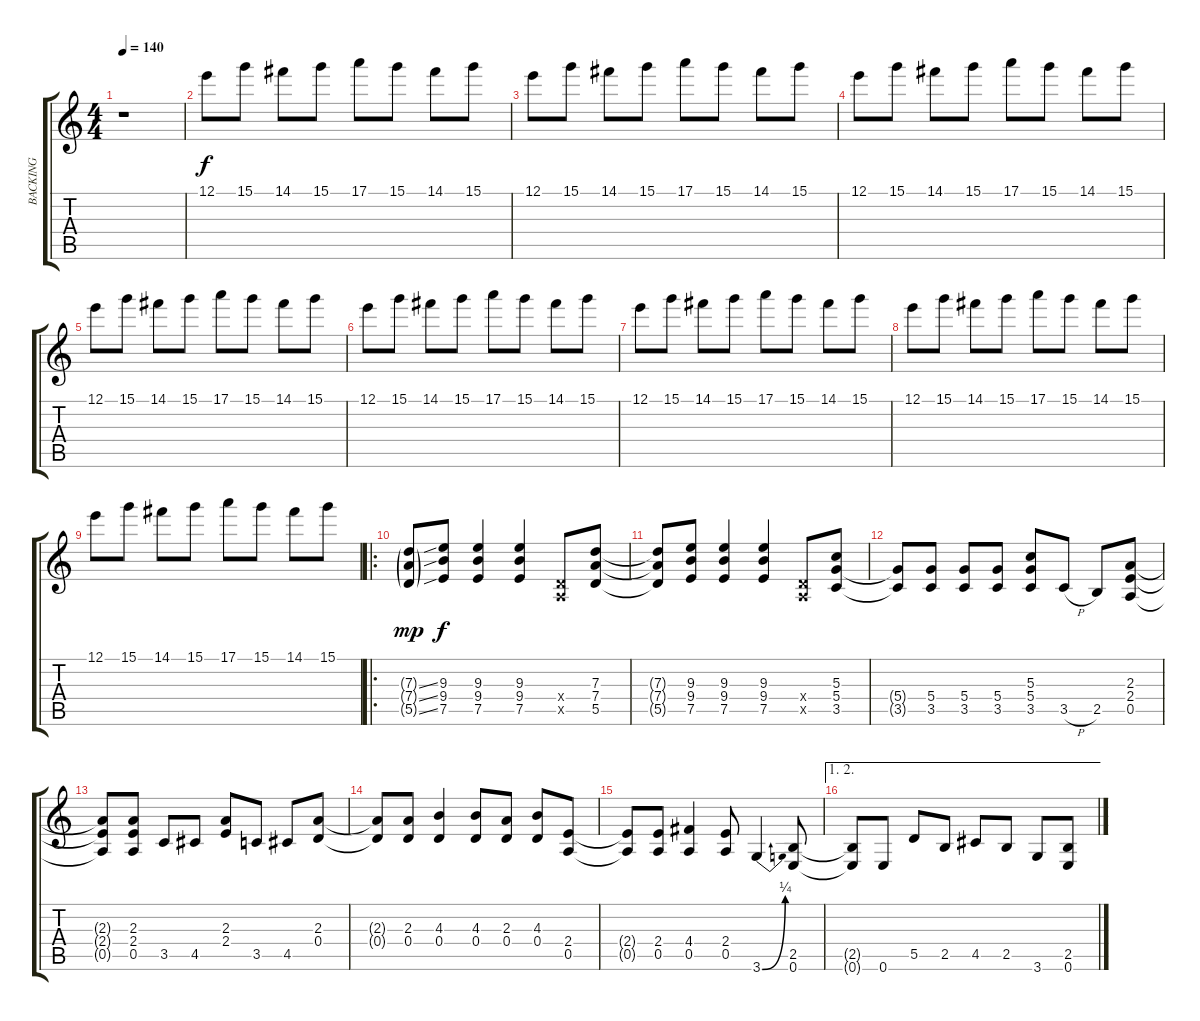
\track ("BACKING" "BACKING") {instrument overdrivenguitar}
\staff {score tabs}
\tuning (E4 B3 G3 D3 A2 E2) {hide}
\ts (4 4)
\tempo 140
\clef g2
\ks c
r.1{dy f} |
12.1.8 15.1.8 14.1.8 15.1.8 17.1.8 15.1.8 14.1.8 15.1.8 |
12.1.8 15.1.8 14.1.8 15.1.8 17.1.8 15.1.8 14.1.8 15.1.8 |
12.1.8 15.1.8 14.1.8 15.1.8 17.1.8 15.1.8 14.1.8 15.1.8 |
12.1.8 15.1.8 14.1.8 15.1.8 17.1.8 15.1.8 14.1.8 15.1.8 |
12.1.8 15.1.8 14.1.8 15.1.8 17.1.8 15.1.8 14.1.8 15.1.8 |
12.1.8 15.1.8 14.1.8 15.1.8 17.1.8 15.1.8 14.1.8 15.1.8 |
12.1.8 15.1.8 14.1.8 15.1.8 17.1.8 15.1.8 14.1.8 15.1.8 |
12.1.8 15.1.8 14.1.8 15.1.8 17.1.8 15.1.8 14.1.8 15.1.8 |
\ro
(7.3{ss g} 7.4{ss g} 5.5{ss g}).8{dy mp} (9.3 9.4 7.5).8{dy f} (9.3 9.4 7.5).4 (9.3 9.4 7.5).4 (0.4{x} 0.5{x}).8 (7.3 7.4 5.5).8 |
(7.3{t} 7.4{t} 5.5{t}).8 (9.3 9.4 7.5).8 (9.3 9.4 7.5).4 (9.3 9.4 7.5).4 (0.4{x} 0.5{x}).8 (5.3 5.4 3.5).8 |
(5.4{t} 3.5{t}).8 (5.4 3.5).8 (5.4 3.5).8 (5.4 3.5).8 (5.3 5.4 3.5).8 3.5{h}.8 2.5.8 (2.3 2.4 0.5).8 |
(2.3{t} 2.4{t} 0.5{t}).8 (2.3 2.4 0.5).8 3.5.8 4.5.8 (2.3 2.4).8 3.5.8 4.5.8 (2.3 0.4).8 |
(2.3{t} 0.4{t}).8 (2.3 0.4).8 (4.3 0.4).4 (4.3 0.4).8 (2.3 0.4).8 (4.3 0.4).8 (2.4 0.5).8 |
(2.4{t} 0.5{t}).8 (2.4 0.5).8 (4.4 0.5).4 (2.4 0.5).8 3.6{be (bend 0 0 60 1)}.4 (2.5 0.6).8 |
\ae (1 2)
(2.5{t} 0.6{t}).8 0.6.8 5.5.8 2.5.8 4.5.8 2.5.8 3.6.8 (2.5 0.6).8
